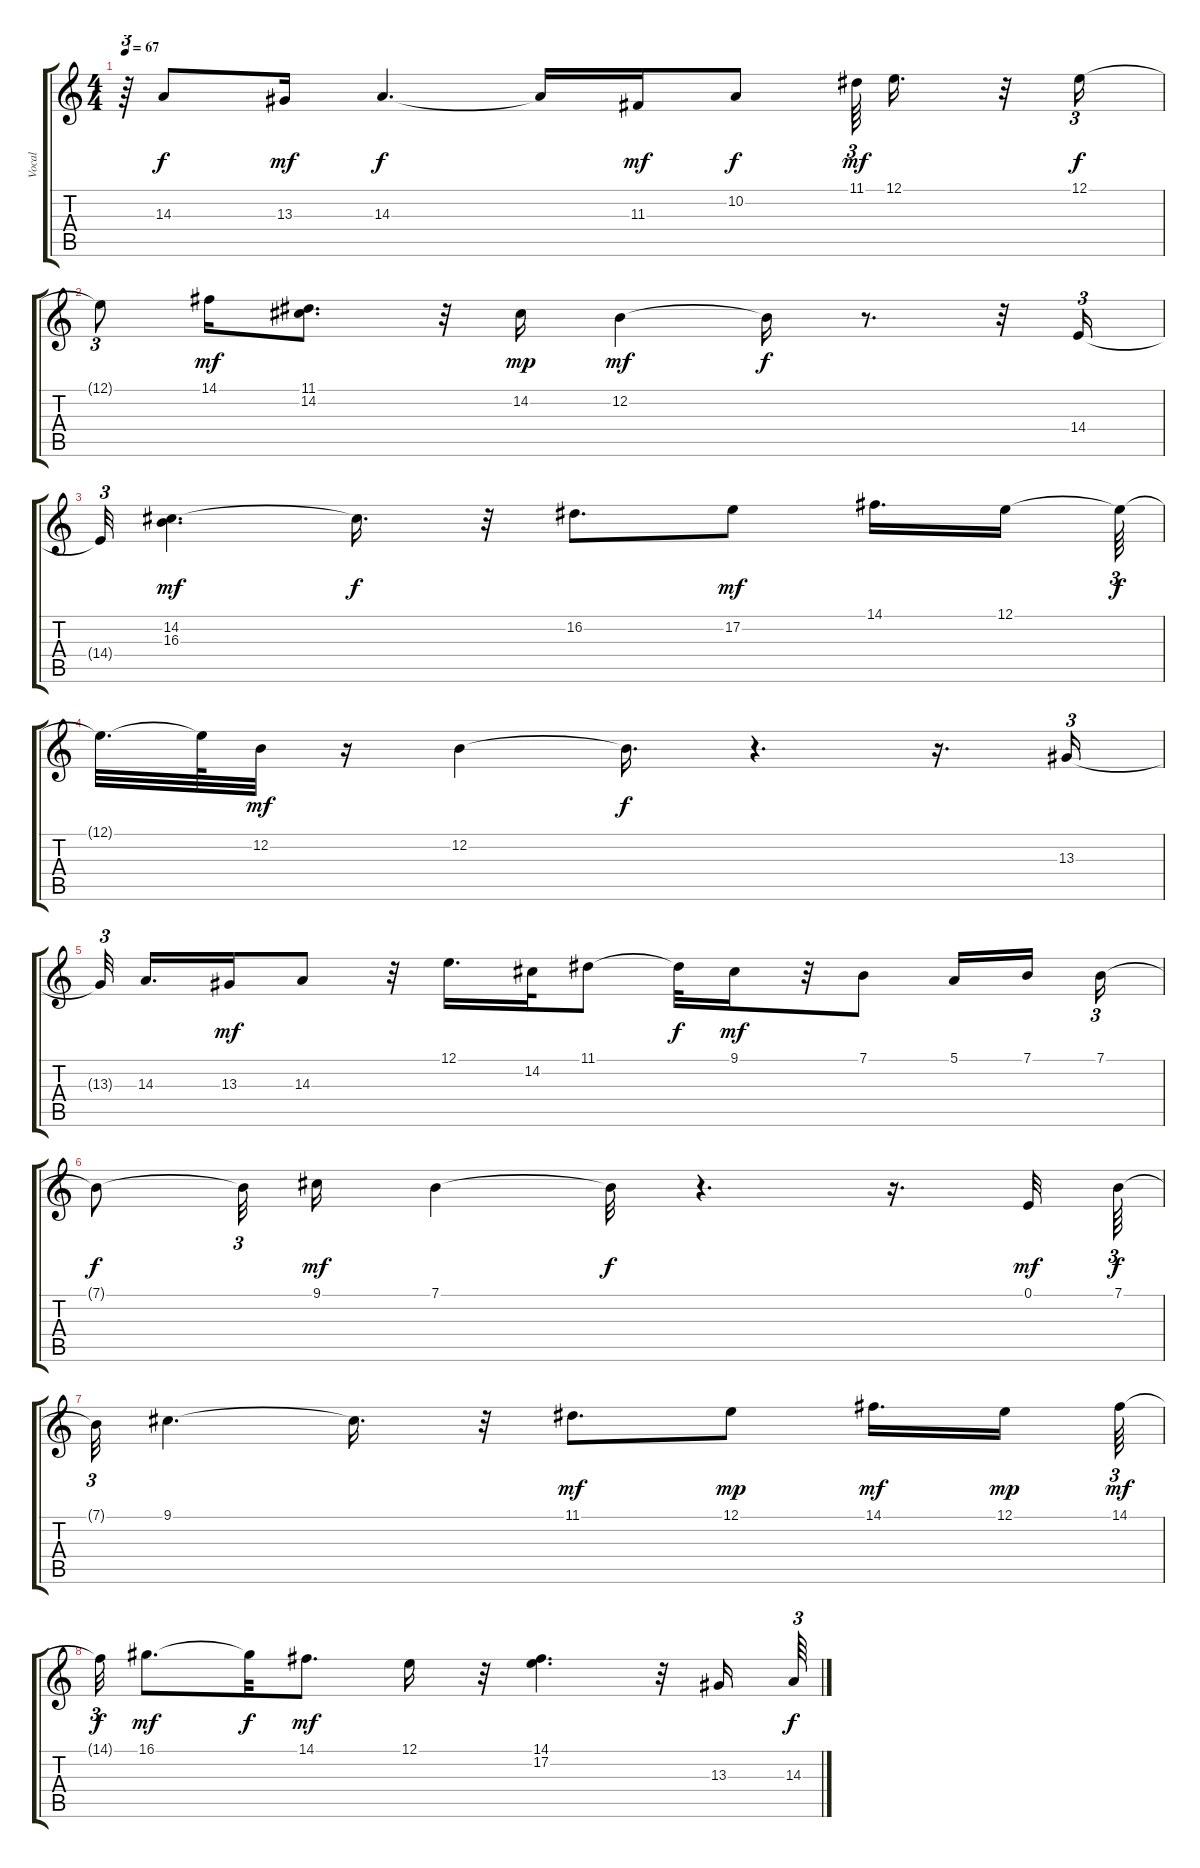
\track ("Vocal" "Vocal") {instrument voiceoohs}
\staff {score tabs}
\tuning (E4 B3 G3 D3 A2 E2) {hide}
\ts (4 4)
\tempo 67
\clef g2
\ks c
r.64{tu (3 2) dy f} 14.3.8 13.3.16{dy mf} 14.3.4{d dy f} 14.3{t}.16 11.3.16{dy mf} 10.2.8{dy f} 11.1.64{tu (3 2) dy mf} 12.1.16{d} r.32 12.1.16{tu (3 2) dy f} |
12.1{t}.8{tu (3 2)} 14.1.16{dy mf} (11.1 14.2).8{d} r.32 14.2.16{dy mp} 12.2.4{dy mf} 12.2{t}.16{dy f} r.8{d} r.32 14.4.16{tu (3 2)} |
14.4{t}.32{tu (3 2)} (14.2 16.3).4{d dy mf} 14.2{t}.16{d dy f} r.32 16.2.8{d} 17.2.8{dy mf} 14.1.16{d} 12.1.16{beam splitsecondary} 12.1{t}.64{tu (3 2) dy f} |
12.1{t}.32{d} 12.1{t}.64 12.2.32{dy mf} r.16 12.2.4 12.2{t}.16{d dy f} r.4{d} r.16{d} 13.3.16{tu (3 2)} |
13.3{t}.32{tu (3 2) beam splitsecondary} 14.3.16{d} 13.3.16{dy mf} 14.3.8 r.32 12.1.16{d} 14.2.32 11.1.8 11.1{t}.32{dy f} 9.1.16{dy mf} r.32 7.1.8 5.1.16 7.1.16{beam splitsecondary} 7.1.16{tu (3 2)} |
7.1{t}.8{dy f} 7.1{t}.32{tu (3 2) beam splitsecondary} 9.1.16{dy mf} 7.1.4 7.1{t}.32{dy f} r.4{d} r.16{d} 0.1.32{dy mf} 7.1.64{tu (3 2) dy f} |
7.1{t}.32{tu (3 2)} 9.1.4{d} 9.1{t}.16{d} r.32 11.1.8{d dy mf} 12.1.8{dy mp} 14.1.16{d dy mf} 12.1.16{dy mp beam splitsecondary} 14.1.64{tu (3 2) dy mf} |
14.1{t}.32{tu (3 2) dy f} 16.1.8{d dy mf} 16.1{t}.32{dy f} 14.1.8{d dy mf} 12.1.16 r.32 (14.1 17.2).4{d} r.32 13.3.16 14.3.64{tu (3 2) dy f}
